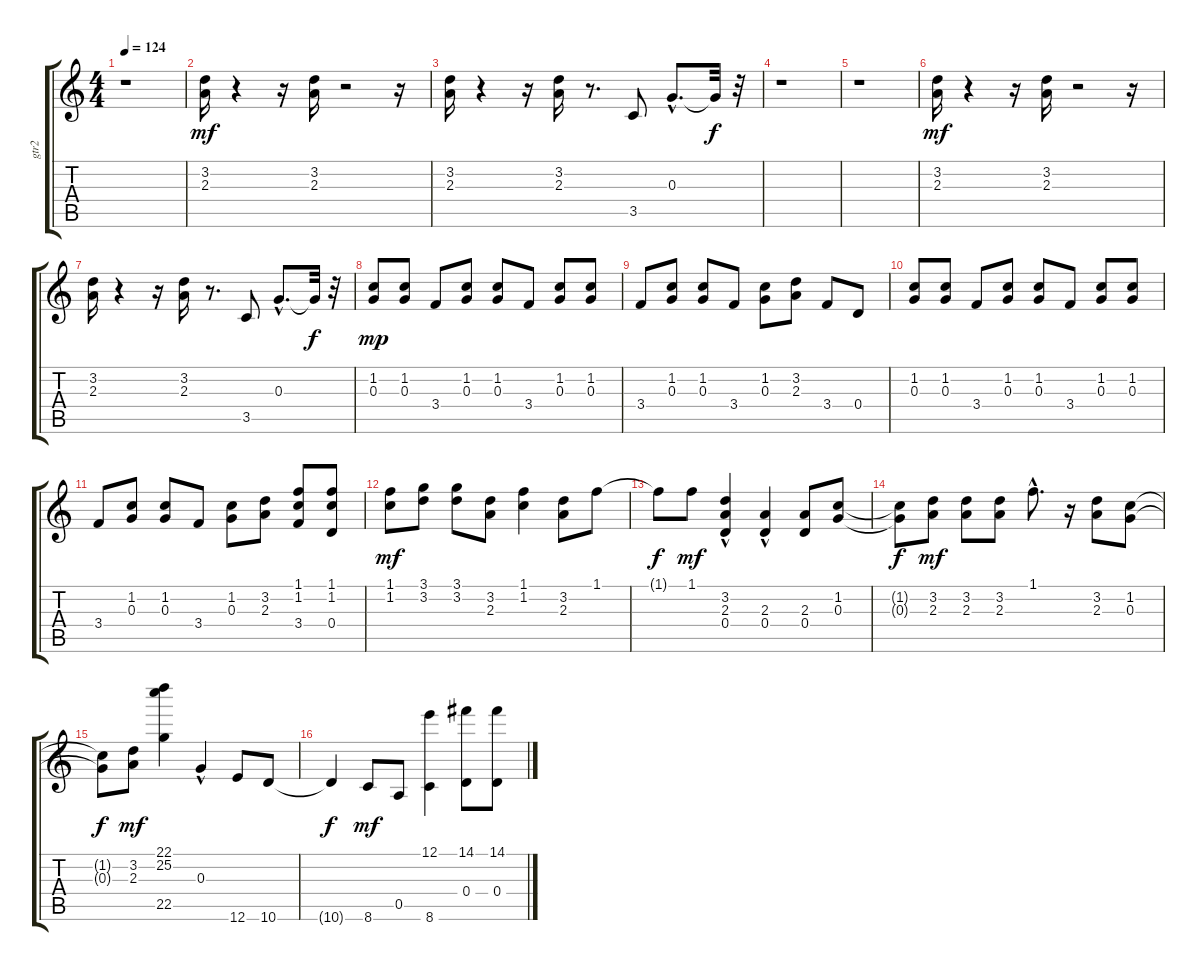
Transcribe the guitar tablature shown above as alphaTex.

\track ("gtr2" "gtr2") {instrument distortionguitar}
\staff {score tabs}
\tuning (E4 B3 G3 D3 A2 E2) {hide}
\ts (4 4)
\tempo 124
\clef g2
\ks c
r.1{dy f} |
(3.2 2.3).16{dy mf} r.4 r.16 (3.2 2.3).16 r.2 r.16 |
(3.2 2.3).16 r.4 r.16 (3.2 2.3).16 r.8{d} 3.5.8 0.3{hac}.8{d} 0.3{t}.32{dy f} r.32 |
r.1 |
r.1 |
(3.2 2.3).16{dy mf} r.4 r.16 (3.2 2.3).16 r.2 r.16 |
(3.2 2.3).16 r.4 r.16 (3.2 2.3).16 r.8{d} 3.5.8 0.3{hac}.8{d} 0.3{t}.32{dy f} r.32 |
(1.2 0.3).8{dy mp} (1.2 0.3).8 3.4.8 (1.2 0.3).8 (1.2 0.3).8 3.4.8 (1.2 0.3).8 (1.2 0.3).8 |
3.4.8 (1.2 0.3).8 (1.2 0.3).8 3.4.8 (1.2 0.3).8 (3.2 2.3).8 3.4.8 0.4.8 |
(1.2 0.3).8 (1.2 0.3).8 3.4.8 (1.2 0.3).8 (1.2 0.3).8 3.4.8 (1.2 0.3).8 (1.2 0.3).8 |
3.4.8 (1.2 0.3).8 (1.2 0.3).8 3.4.8 (1.2 0.3).8 (3.2 2.3).8 (1.1 1.2 3.4).8 (1.1 1.2 0.4).8 |
(1.1 1.2).8{dy mf} (3.1 3.2).8 (3.1 3.2).8 (3.2 2.3).8 (1.1 1.2).4 (3.2 2.3).8 1.1.8 |
1.1{t}.8{dy f} 1.1.8{dy mf} (3.2 2.3 0.4{hac}).4 (2.3 0.4{hac}).4 (2.3 0.4).8 (1.2 0.3).8 |
(1.2{t} 0.3{t}).8{dy f} (3.2 2.3).8{dy mf} (3.2 2.3).8 (3.2 2.3).8 1.1{hac}.8{d} r.16 (3.2 2.3).8 (1.2 0.3).8 |
(1.2{t} 0.3{t}).8{dy f} (3.2 2.3).8{dy mf} (22.1 25.2 22.5).4 0.3{hac}.4 12.6.8 10.6.8 |
10.6{t}.4{dy f} 8.6.8{dy mf} 0.5.8 (12.1 8.6).4 (14.1 0.4).8 (14.1 0.4).8
